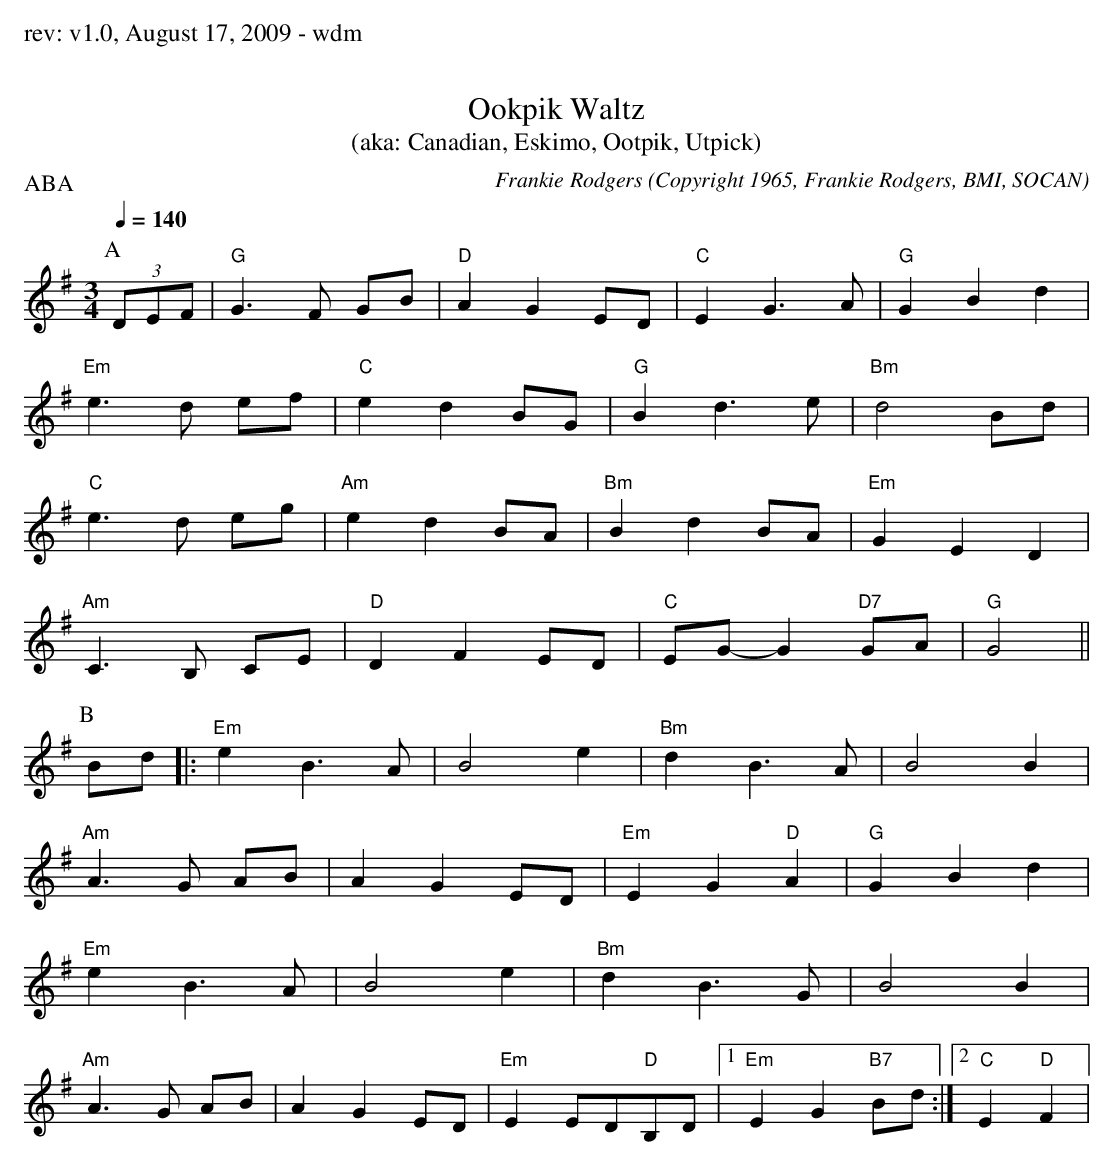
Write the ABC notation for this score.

X:1
T:Ookpik Waltz
T:(aka: Canadian, Eskimo, Ootpik, Utpick)
C:Frankie Rodgers (Copyright 1965, Frankie Rodgers, BMI, SOCAN)
M:3/4
L:1/4
Q:140
P:ABA
K:G
P:A
(3D/E/F/ |\
"G" G>F G/B/ | "D"A G E/D/ | "C" E G>A    | "G" G B d   |
"Em"e>d e/f/ | "C"edB/G/   | "G" B d>e    | "Bm"d2 B/d/ |
"C"e>d e/g/  | "Am"e d B/A/ | "Bm" B d B/A/ | "Em"G E D   |
"Am" C>B, C/E/| "D"D F E/D/ | "C"E/G/-G "D7"G/A/    | "G"G2 ||
P:B
B/d/ |:\
 "Em"e B>A    |    B2 e     | "Bm"d B>A    |     B2 B    |
"Am"A>G A/B/ |    A G E/D/ | "Em"E G "D"A    | "G"    G B d   |
"Em"e B> A   |    B2 e  | "Bm"d B>G    |     B2 B    |
"Am"A>G A/B/ |    A G E/D/ | "Em"E E/D/"D"B,/D/ |1 "Em"E G "B7"B/d/    :|2  "C" E "D"F     |
